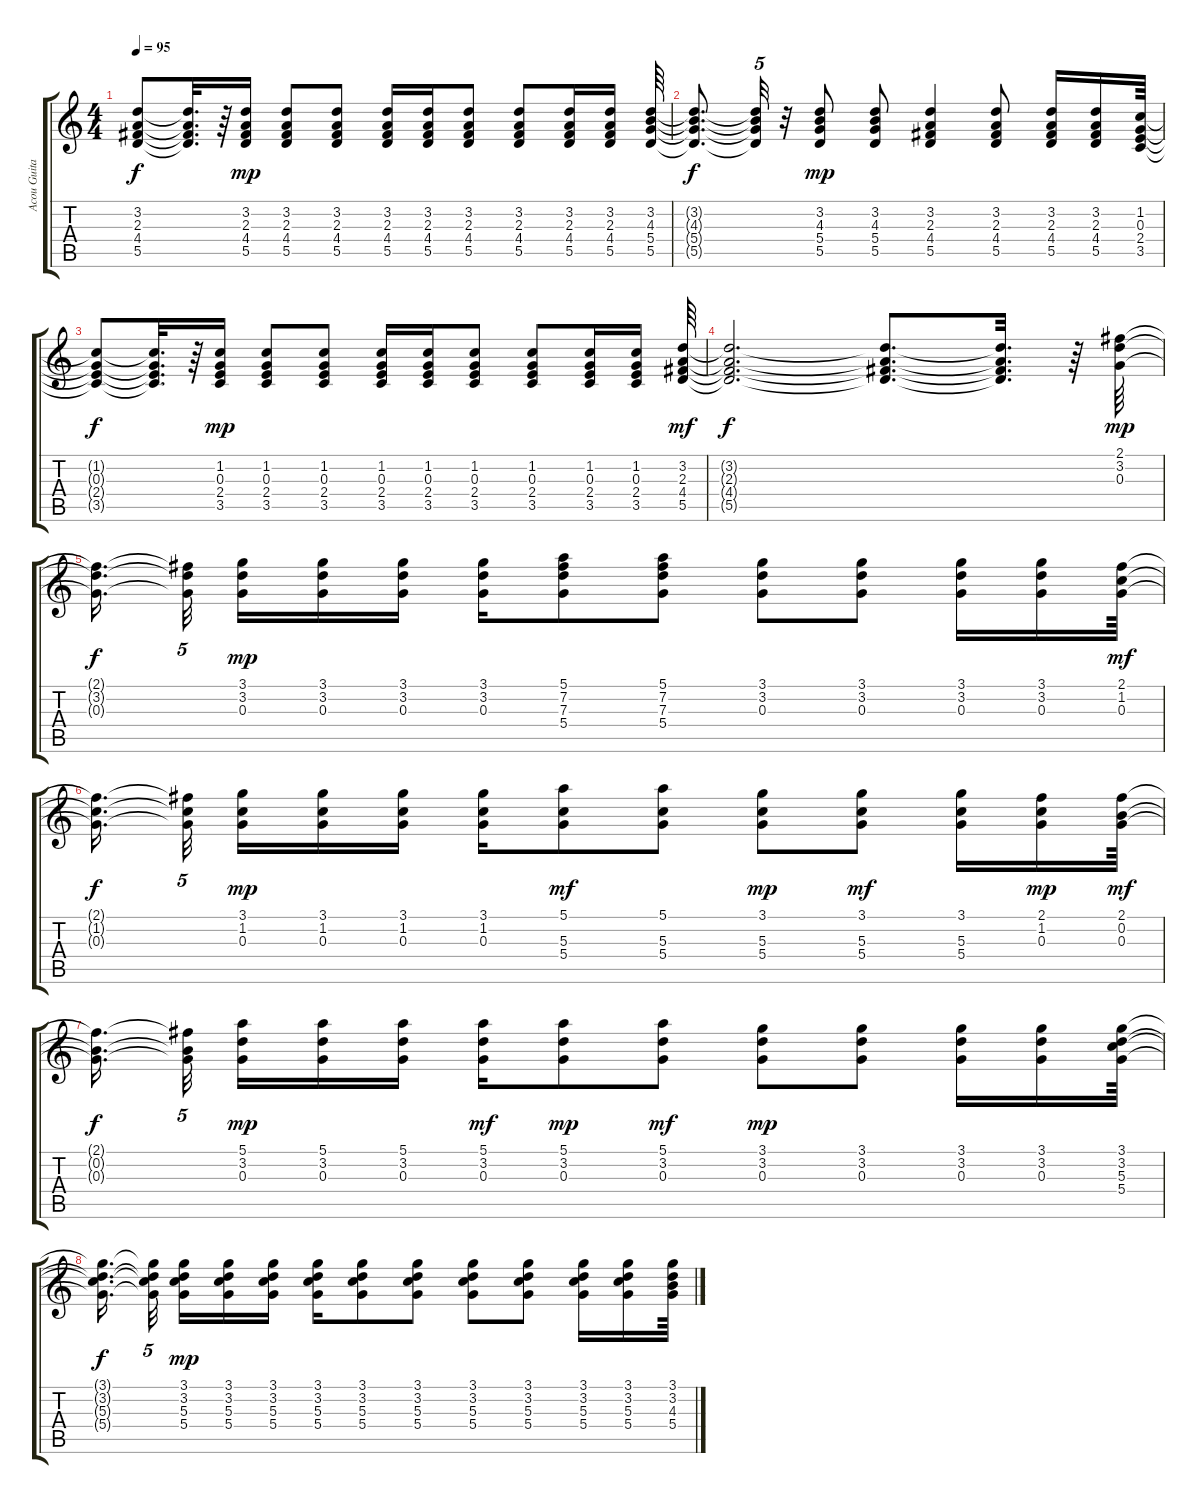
\track ("Acou Guitar" "Acou Guita") {instrument acousticguitarsteel}
\staff {score tabs}
\tuning (E4 B3 G3 D3 A2 E2) {hide}
\ts (4 4)
\tempo 95
\clef g2
\ks c
(3.2{t} 2.3{t} 4.4{t} 5.5{t}).8{dy f} (3.2{t} 2.3{t} 4.4{t} 5.5{t}).32{d} r.64 (3.2 2.3 4.4 5.5).16{dy mp} (3.2 2.3 4.4 5.5).8 (3.2 2.3 4.4 5.5).8 (3.2 2.3 4.4 5.5).16 (3.2 2.3 4.4 5.5).16 (3.2 2.3 4.4 5.5).8 (3.2 2.3 4.4 5.5).8 (3.2 2.3 4.4 5.5).16 (3.2 2.3 4.4 5.5).16 (3.2 4.3 5.4 5.5).64 |
(3.2{t} 4.3{t} 5.4{t} 5.5{t}).8{d dy f} (3.2{t} 4.3{t} 5.4{t} 5.5{t}).32{tu (5 4)} r.32 (3.2 4.3 5.4 5.5).8{dy mp} (3.2 4.3 5.4 5.5).8 (3.2 2.3 4.4 5.5).4 (3.2 2.3 4.4 5.5).8 (3.2 2.3 4.4 5.5).16 (3.2 2.3 4.4 5.5).16 (1.2 0.3 2.4 3.5).64 |
(1.2{t} 0.3{t} 2.4{t} 3.5{t}).8{dy f} (1.2{t} 0.3{t} 2.4{t} 3.5{t}).32{d} r.64 (1.2 0.3 2.4 3.5).16{dy mp} (1.2 0.3 2.4 3.5).8 (1.2 0.3 2.4 3.5).8 (1.2 0.3 2.4 3.5).16 (1.2 0.3 2.4 3.5).16 (1.2 0.3 2.4 3.5).8 (1.2 0.3 2.4 3.5).8 (1.2 0.3 2.4 3.5).16 (1.2 0.3 2.4 3.5).16 (3.2 2.3 4.4 5.5).64{dy mf} |
(3.2{t} 2.3{t} 4.4{t} 5.5{t}).2{d dy f} (3.2{t} 2.3{t} 4.4{t} 5.5{t}).8{d} (3.2{t} 2.3{t} 4.4{t} 5.5{t}).32{d} r.64 (2.1 3.2 0.3).64{dy mp} |
(2.1{t} 3.2{t} 0.3{t}).16{d dy f} (2.1{t} 3.2{t} 0.3{t}).32{tu (5 4)} (3.1 3.2 0.3).16{dy mp} (3.1 3.2 0.3).16 (3.1 3.2 0.3).16 (3.1 3.2 0.3).16 (5.1 7.2 7.3 5.4).8 (5.1 7.2 7.3 5.4).8 (3.1 3.2 0.3).8 (3.1 3.2 0.3).8 (3.1 3.2 0.3).16 (3.1 3.2 0.3).16 (2.1 1.2 0.3).64{dy mf} |
(2.1{t} 1.2{t} 0.3{t}).16{d dy f} (2.1{t} 1.2{t} 0.3{t}).32{tu (5 4)} (3.1 1.2 0.3).16{dy mp} (3.1 1.2 0.3).16 (3.1 1.2 0.3).16 (3.1 1.2 0.3).16 (5.1 5.3 5.4).8{dy mf} (5.1 5.3 5.4).8 (3.1 5.3 5.4).8{dy mp} (3.1 5.3 5.4).8{dy mf} (3.1 5.3 5.4).16 (2.1 1.2 0.3).16{dy mp} (2.1 0.2 0.3).64{dy mf} |
(2.1{t} 0.2{t} 0.3{t}).16{d dy f} (2.1{t} 0.2{t} 0.3{t}).32{tu (5 4)} (5.1 3.2 0.3).16{dy mp} (5.1 3.2 0.3).16 (5.1 3.2 0.3).16 (5.1 3.2 0.3).16{dy mf} (5.1 3.2 0.3).8{dy mp} (5.1 3.2 0.3).8{dy mf} (3.1 3.2 0.3).8{dy mp} (3.1 3.2 0.3).8 (3.1 3.2 0.3).16 (3.1 3.2 0.3).16 (3.1 3.2 5.3 5.4).64 |
(3.1{t} 3.2{t} 5.3{t} 5.4{t}).16{d dy f} (3.1{t} 3.2{t} 5.3{t} 5.4{t}).32{tu (5 4)} (3.1 3.2 5.3 5.4).16{dy mp} (3.1 3.2 5.3 5.4).16 (3.1 3.2 5.3 5.4).16 (3.1 3.2 5.3 5.4).16 (3.1 3.2 5.3 5.4).8 (3.1 3.2 5.3 5.4).8 (3.1 3.2 5.3 5.4).8 (3.1 3.2 5.3 5.4).8 (3.1 3.2 5.3 5.4).16 (3.1 3.2 5.3 5.4).16 (3.1 3.2 4.3 5.4).64
